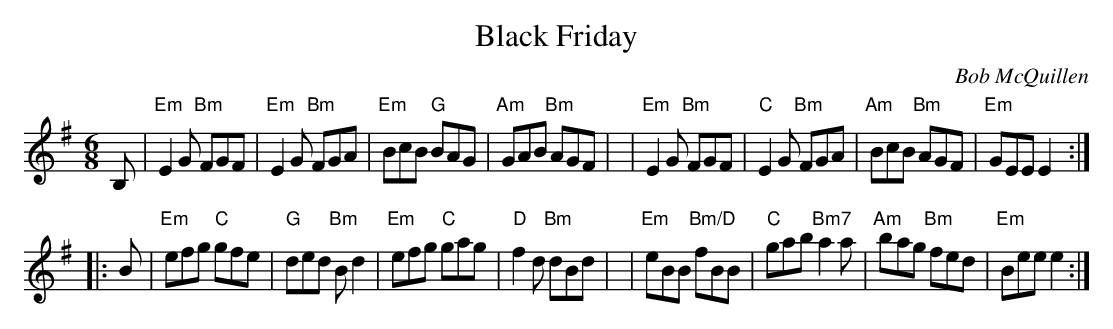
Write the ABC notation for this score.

X:1
T: Black Friday
C: Bob McQuillen
M: 6/8
L: 1/8
K: Em
B, \
| "Em"E2G "Bm"FGF | "Em"E2G "Bm"FGA | "Em"BcB  "G"BAG | "Am"GAB "Bm"AGF |\
| "Em"E2G "Bm"FGF |  "C"E2G "Bm"FGA | "Am"BcB "Bm"AGF | "Em"GEE E2 :|
|: B \
| "Em"efg "C"gfe | "G"ded "Bm"Bd2 | "Em"efg "C"gag | "D"f2d "Bm"dBd |\
| "Em"eBB "Bm/D"fBB | "C"gab "Bm7"a2a | "Am"bag "Bm"fed | "Em"Bee e2 :|
